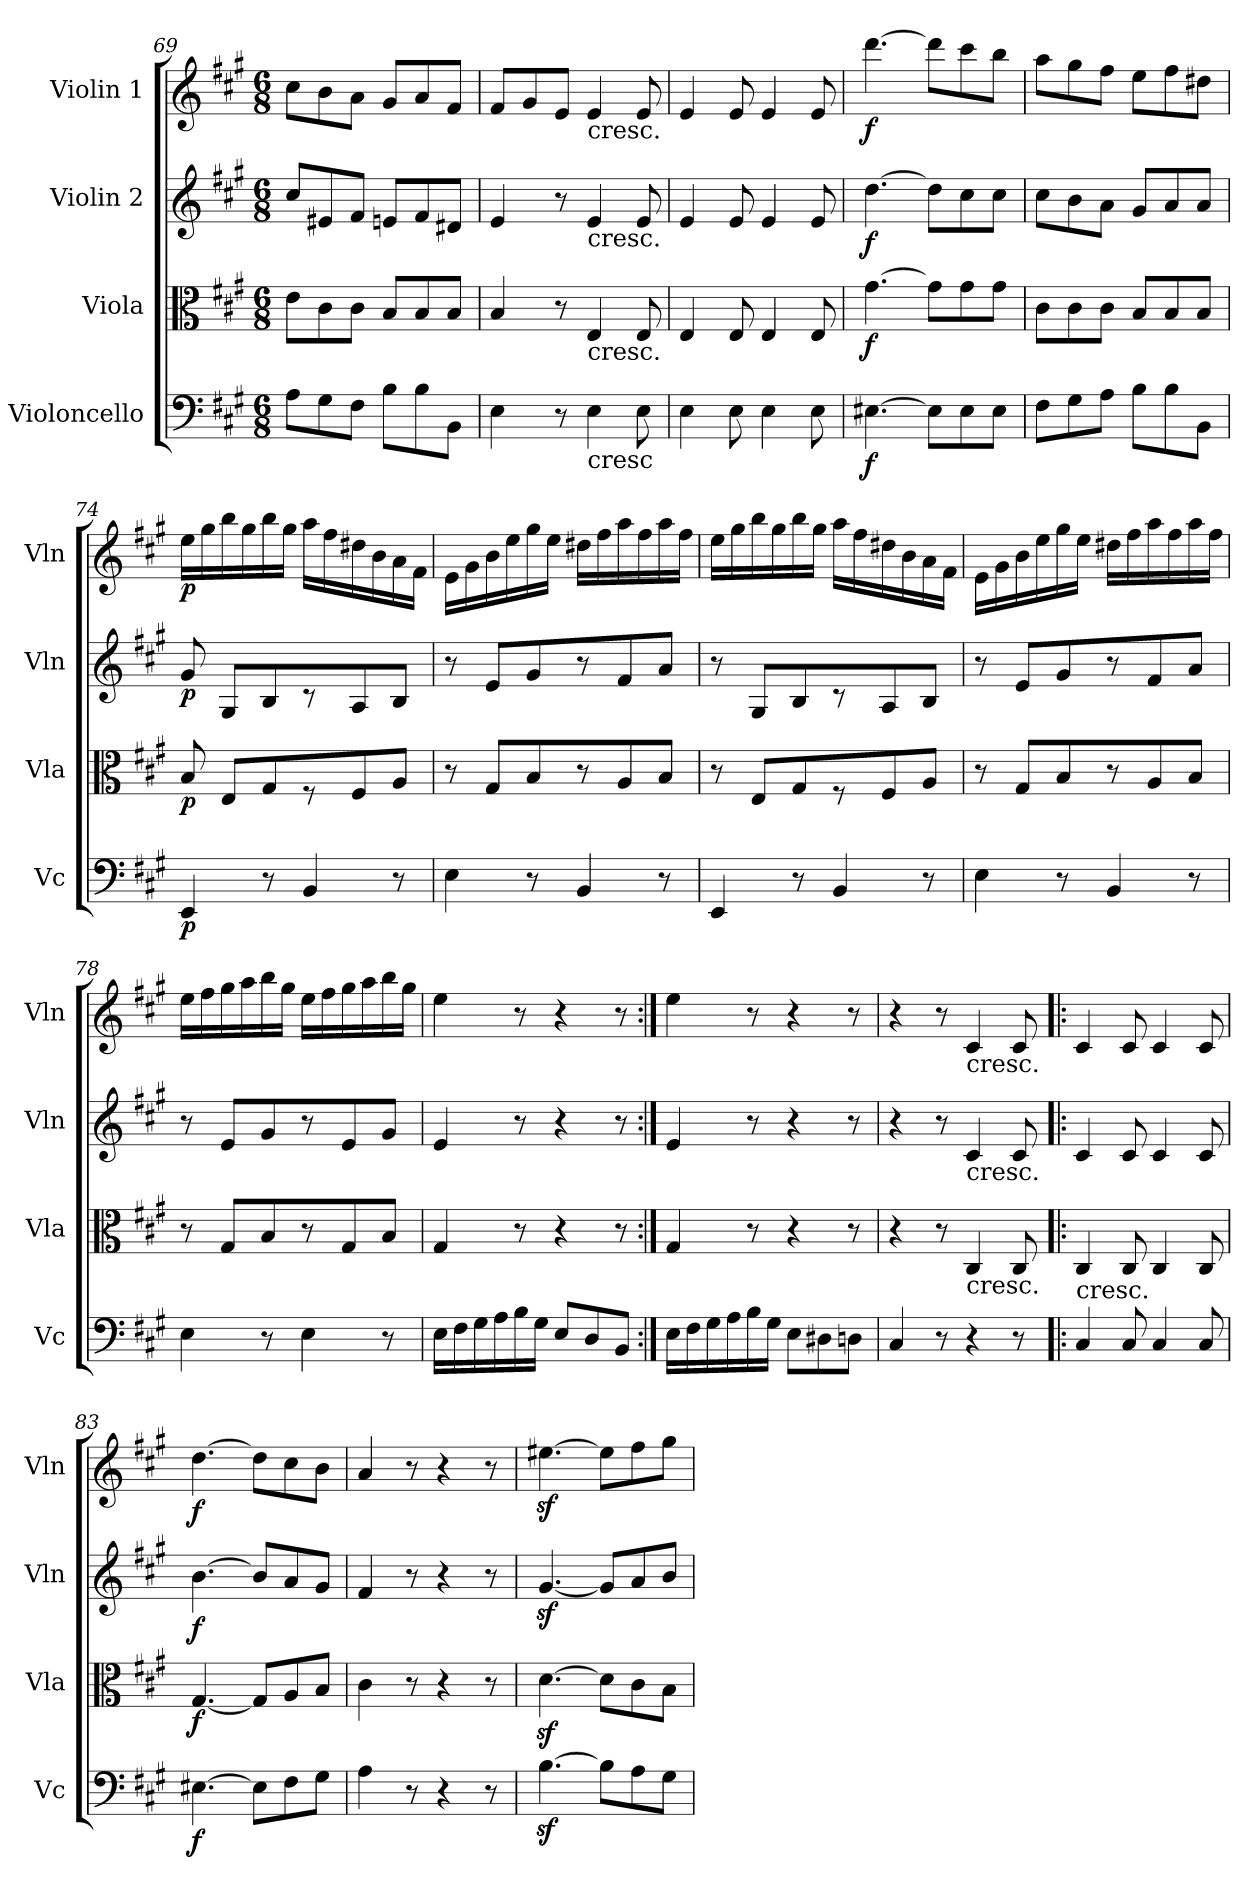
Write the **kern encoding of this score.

**kern	**dynam	**kern	**dynam	**kern	**dynam	**kern	**dynam
*part4	*part4	*part3	*part3	*part2	*part2	*part1	*part1
*staff4	*staff4	*staff3	*staff3	*staff2	*staff2	*staff1	*staff1
*I"Violoncello	*	*I"Viola	*	*I"Violin 2	*	*I"Violin 1	*
*I'Vc	*	*I'Vla	*	*I'Vln	*	*I'Vln	*
*clefF4	*	*clefC3	*	*clefG2	*	*clefG2	*
*k[f#c#g#]	*	*k[f#c#g#]	*	*k[f#c#g#]	*	*k[f#c#g#]	*
*A:	*	*A:	*	*A:	*	*A:	*
*M6/8	*	*M6/8	*	*M6/8	*	*M6/8	*
=69	=69	=69	=69	=69	=69	=69	=69
8A\L	.	8e\L	.	8cc#/L	.	8cc#\L	.
8G#\	.	8c#\	.	8e#X/	.	8b\	.
8F#\J	.	8c#\J	.	8f#/J	.	8a\J	.
8B\L	.	8B/L	.	8en/L	.	8g#/L	.
8B\	.	8B/	.	8f#/	.	8a/	.
8BB\J	.	8B/J	.	8d#X/J	.	8f#/J	.
=70	=70	=70	=70	=70	=70	=70	=70
4E\	.	4B/	.	4e/	.	8f#/L	.
.	.	.	.	.	.	8g#/	.
8r	.	8r	.	8r	.	8e/J	.
!	!	!	!	!	!	!LO:TX:b:t=cresc.	!
!	!	!	!	!LO:TX:b:t=cresc.	!	!	!
!	!	!LO:TX:b:t=cresc.	!	!	!	!	!
!LO:TX:b:t=cresc	!	!	!	!	!	!	!
4E\	.	4E/	.	4e/	.	4e/	.
8E\	.	8E/	.	8e/	.	8e/	.
!!LO:LB:g=z
=71	=71	=71	=71	=71	=71	=71	=71
4E\	.	4E/	.	4e/	.	4e/	.
8E\	.	8E/	.	8e/	.	8e/	.
4E\	.	4E/	.	4e/	.	4e/	.
8E\	.	8E/	.	8e/	.	8e/	.
!!LO:PB:g=z
=72	=72	=72	=72	=72	=72	=72	=72
!	!LO:DY:b	!	!LO:DY:b	!	!LO:DY:b	!	!LO:DY:b
[4.E#X\	f	[4.g#\	f	[4.dd\	f	[4.ddd\	f
8E#\L]	.	8g#\L]	.	8dd\L]	.	8ddd\L]	.
8E#\	.	8g#\	.	8cc#\	.	8ccc#\	.
8E#\J	.	8g#\J	.	8cc#\J	.	8bb\J	.
=73	=73	=73	=73	=73	=73	=73	=73
8F#\L	.	8c#\L	.	8cc#\L	.	8aa\L	.
8G#\	.	8c#\	.	8b\	.	8gg#\	.
8A\J	.	8c#\J	.	8a\J	.	8ff#\J	.
8B\L	.	8B/L	.	8g#/L	.	8ee\L	.
8B\	.	8B/	.	8a/	.	8ff#\	.
8BB\J	.	8B/J	.	8a/J	.	8dd#X\J	.
=74	=74	=74	=74	=74	=74	=74	=74
!	!LO:DY:b	!	!LO:DY:b	!	!LO:DY:b	!	!LO:DY:b
4EE/	p	8B/	p	8g#/	p	16ee\LL	p
.	.	.	.	.	.	16gg#\	.
.	.	8E/L	.	8G#/L	.	16bb\	.
.	.	.	.	.	.	16gg#\	.
8r	.	8G#/	.	8B/	.	16bb\	.
.	.	.	.	.	.	16gg#\JJ	.
4BB/	.	8r	.	8r	.	16aa\LL	.
.	.	.	.	.	.	16ff#\	.
.	.	8F#/	.	8A/	.	16dd#X\	.
.	.	.	.	.	.	16b\	.
8r	.	8A/J	.	8B/J	.	16a\	.
.	.	.	.	.	.	16f#\JJ	.
!!LO:LB:g=z
=75	=75	=75	=75	=75	=75	=75	=75
4E\	.	8r	.	8r	.	16e\LL	.
.	.	.	.	.	.	16g#\	.
.	.	8G#/L	.	8e/L	.	16b\	.
.	.	.	.	.	.	16ee\	.
8r	.	8B/	.	8g#/	.	16gg#\	.
.	.	.	.	.	.	16ee\JJ	.
4BB/	.	8r	.	8r	.	16dd#X\LL	.
.	.	.	.	.	.	16ff#\	.
.	.	8A/	.	8f#/	.	16aa\	.
.	.	.	.	.	.	16ff#\	.
8r	.	8B/J	.	8a/J	.	16aa\	.
.	.	.	.	.	.	16ff#\JJ	.
!!LO:PB:g=z
=76	=76	=76	=76	=76	=76	=76	=76
4EE/	.	8r	.	8r	.	16ee\LL	.
.	.	.	.	.	.	16gg#\	.
.	.	8E/L	.	8G#/L	.	16bb\	.
.	.	.	.	.	.	16gg#\	.
8r	.	8G#/	.	8B/	.	16bb\	.
.	.	.	.	.	.	16gg#\JJ	.
4BB/	.	8r	.	8r	.	16aa\LL	.
.	.	.	.	.	.	16ff#\	.
.	.	8F#/	.	8A/	.	16dd#X\	.
.	.	.	.	.	.	16b\	.
8r	.	8A/J	.	8B/J	.	16a\	.
.	.	.	.	.	.	16f#\JJ	.
=77	=77	=77	=77	=77	=77	=77	=77
4E\	.	8r	.	8r	.	16e\LL	.
.	.	.	.	.	.	16g#\	.
.	.	8G#/L	.	8e/L	.	16b\	.
.	.	.	.	.	.	16ee\	.
8r	.	8B/	.	8g#/	.	16gg#\	.
.	.	.	.	.	.	16ee\JJ	.
4BB/	.	8r	.	8r	.	16dd#X\LL	.
.	.	.	.	.	.	16ff#\	.
.	.	8A/	.	8f#/	.	16aa\	.
.	.	.	.	.	.	16ff#\	.
8r	.	8B/J	.	8a/J	.	16aa\	.
.	.	.	.	.	.	16ff#\JJ	.
=78	=78	=78	=78	=78	=78	=78	=78
4E\	.	8r	.	8r	.	16ee\LL	.
.	.	.	.	.	.	16ff#\	.
.	.	8G#/L	.	8e/L	.	16gg#\	.
.	.	.	.	.	.	16aa\	.
8r	.	8B/	.	8g#/	.	16bb\	.
.	.	.	.	.	.	16gg#\JJ	.
4E\	.	8r	.	8r	.	16ee\LL	.
.	.	.	.	.	.	16ff#\	.
.	.	8G#/	.	8e/	.	16gg#\	.
.	.	.	.	.	.	16aa\	.
8r	.	8B/J	.	8g#/J	.	16bb\	.
.	.	.	.	.	.	16gg#\JJ	.
!!LO:PB:g=z
=79	=79	=79	=79	=79	=79	=79	=79
16E\LL	.	4G#/	.	4e/	.	4ee\	.
16F#\	.	.	.	.	.	.	.
16G#\	.	.	.	.	.	.	.
16A\	.	.	.	.	.	.	.
16B\	.	8r	.	8r	.	8r	.
16G#\JJ	.	.	.	.	.	.	.
8E/L	.	4r	.	4r	.	4r	.
8D/	.	.	.	.	.	.	.
8BB/J	.	8r	.	8r	.	8r	.
=80:|!	=80:|!	=80:|!	=80:|!	=80:|!	=80:|!	=80:|!	=80:|!
16E\LL	.	4G#/	.	4e/	.	4ee\	.
16F#\	.	.	.	.	.	.	.
16G#\	.	.	.	.	.	.	.
16A\	.	.	.	.	.	.	.
16B\	.	8r	.	8r	.	8r	.
16G#\JJ	.	.	.	.	.	.	.
8E\L	.	4r	.	4r	.	4r	.
8D#X\	.	.	.	.	.	.	.
8Dn\J	.	8r	.	8r	.	8r	.
=81	=81	=81	=81	=81	=81	=81	=81
4C#/	.	4r	.	4r	.	4r	.
8r	.	8r	.	8r	.	8r	.
!	!	!	!	!	!	!LO:TX:b:t=cresc.	!
!	!	!	!	!LO:TX:b:t=cresc.	!	!	!
!	!	!LO:TX:b:t=cresc.	!	!	!	!	!
4r	.	4C#/	.	4c#/	.	4c#/	.
8r	.	8C#/	.	8c#/	.	8c#/	.
=82!|:	=82!|:	=82!|:	=82!|:	=82!|:	=82!|:	=82!|:	=82!|:
!LO:TX:a:t=cresc.	!	!	!	!	!	!	!
4C#/	.	4C#/	.	4c#/	.	4c#/	.
8C#/	.	8C#/	.	8c#/	.	8c#/	.
4C#/	.	4C#/	.	4c#/	.	4c#/	.
8C#/	.	8C#/	.	8c#/	.	8c#/	.
=83	=83	=83	=83	=83	=83	=83	=83
!	!LO:DY:b	!	!LO:DY:b	!	!LO:DY:b	!	!LO:DY:b
[4.E#X\	f	[4.G#/	f	[4.b\	f	[4.dd\	f
8E#\L]	.	8G#/L]	.	8b/L]	.	8dd\L]	.
8F#\	.	8A/	.	8a/	.	8cc#\	.
8G#\J	.	8B/J	.	8g#/J	.	8b\J	.
!!LO:LB:g=z
=84	=84	=84	=84	=84	=84	=84	=84
4A\	.	4c#\	.	4f#/	.	4a/	.
8r	.	8r	.	8r	.	8r	.
4r	.	4r	.	4r	.	4r	.
8r	.	8r	.	8r	.	8r	.
=85	=85	=85	=85	=85	=85	=85	=85
[4.Bz<\	.	[4.dz<\	.	[4.g#z</	.	[4.ee#Xz<\	.
8B\L]	.	8d\L]	.	8g#/L]	.	8ee#\L]	.
8A\	.	8c#\	.	8a/	.	8ff#\	.
8G#\J	.	8B\J	.	8b/J	.	8gg#\J	.
=	=	=	=	=	=	=	=
*-	*-	*-	*-	*-	*-	*-	*-
